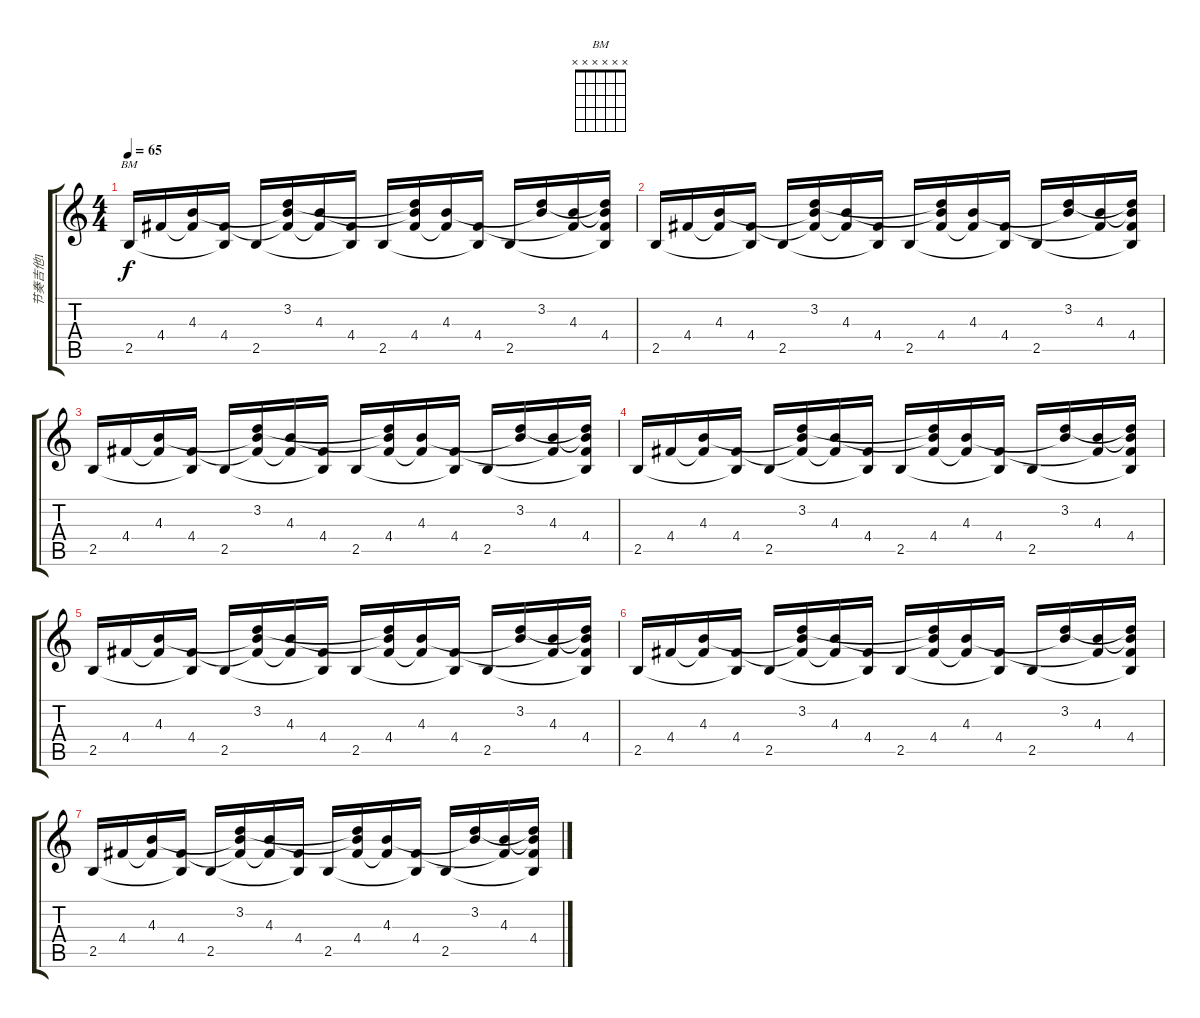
\track ("节奏吉他1" "节奏吉他1") {instrument electricguitarclean}
\staff {score tabs}
\tuning (E4 B3 G3 D3 A2 E2) {hide}
\chord ("BM" x x x x x x) {firstfret 0}
\ts (4 4)
\tempo 65
\clef g2
\ks c
2.5.16{ch "BM" dy f} 4.4.16 (4.3 4.4{t}).16 (4.4 2.5{t}).16 2.5.16 (3.2 4.3{t} 4.4{t}).16 (4.3 4.4{t}).16 (4.4 2.5{t}).16 2.5.16 (3.2{t} 4.3{t} 4.4).16 (4.3 4.4{t}).16 (4.4 2.5{t}).16 2.5.16 (3.2 4.3{t}).16 (4.3 4.4{t}).16 (3.2{t} 4.3{t} 4.4 2.5{t}).16 |
2.5.16 4.4.16 (4.3 4.4{t}).16 (4.4 2.5{t}).16 2.5.16 (3.2 4.3{t} 4.4{t}).16 (4.3 4.4{t}).16 (4.4 2.5{t}).16 2.5.16 (3.2{t} 4.3{t} 4.4).16 (4.3 4.4{t}).16 (4.4 2.5{t}).16 2.5.16 (3.2 4.3{t}).16 (4.3 4.4{t}).16 (3.2{t} 4.3{t} 4.4 2.5{t}).16 |
2.5.16 4.4.16 (4.3 4.4{t}).16 (4.4 2.5{t}).16 2.5.16 (3.2 4.3{t} 4.4{t}).16 (4.3 4.4{t}).16 (4.4 2.5{t}).16 2.5.16 (3.2{t} 4.3{t} 4.4).16 (4.3 4.4{t}).16 (4.4 2.5{t}).16 2.5.16 (3.2 4.3{t}).16 (4.3 4.4{t}).16 (3.2{t} 4.3{t} 4.4 2.5{t}).16 |
2.5.16 4.4.16 (4.3 4.4{t}).16 (4.4 2.5{t}).16 2.5.16 (3.2 4.3{t} 4.4{t}).16 (4.3 4.4{t}).16 (4.4 2.5{t}).16 2.5.16{volume 11} (3.2{t} 4.3{t} 4.4).16 (4.3 4.4{t}).16 (4.4 2.5{t}).16 2.5.16{volume 10} (3.2 4.3{t}).16 (4.3 4.4{t}).16 (3.2{t} 4.3{t} 4.4 2.5{t}).16 |
2.5.16{volume 9} 4.4.16 (4.3 4.4{t}).16 (4.4 2.5{t}).16 2.5.16{volume 8} (3.2 4.3{t} 4.4{t}).16 (4.3 4.4{t}).16 (4.4 2.5{t}).16 2.5.16{volume 7} (3.2{t} 4.3{t} 4.4).16 (4.3 4.4{t}).16 (4.4 2.5{t}).16 2.5.16{volume 6} (3.2 4.3{t}).16 (4.3 4.4{t}).16 (3.2{t} 4.3{t} 4.4 2.5{t}).16 |
2.5.16{volume 5} 4.4.16 (4.3 4.4{t}).16 (4.4 2.5{t}).16 2.5.16{volume 4} (3.2 4.3{t} 4.4{t}).16 (4.3 4.4{t}).16 (4.4 2.5{t}).16 2.5.16{volume 3} (3.2{t} 4.3{t} 4.4).16 (4.3 4.4{t}).16 (4.4 2.5{t}).16 2.5.16{volume 2} (3.2 4.3{t}).16 (4.3 4.4{t}).16 (3.2{t} 4.3{t} 4.4 2.5{t}).16 |
2.5.16{volume 1} 4.4.16{volume 0} (4.3 4.4{t}).16 (4.4 2.5{t}).16 2.5.16 (3.2 4.3{t} 4.4{t}).16 (4.3 4.4{t}).16 (4.4 2.5{t}).16 2.5.16 (3.2{t} 4.3{t} 4.4).16 (4.3 4.4{t}).16 (4.4 2.5{t}).16 2.5.16 (3.2 4.3{t}).16 (4.3 4.4{t}).16 (3.2{t} 4.3{t} 4.4 2.5{t}).16
